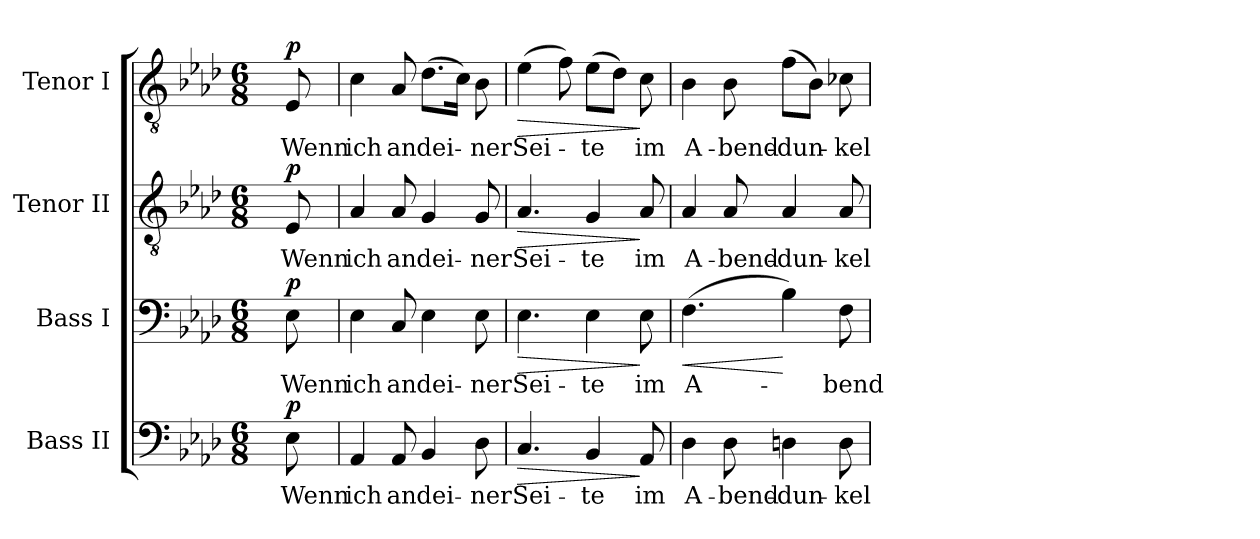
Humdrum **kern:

**kern	**text	**dynam	**kern	**text	**dynam	**kern	**text	**dynam	**kern	**text	**dynam
*part4	*part4	*part4	*part3	*part3	*part3	*part2	*part2	*part2	*part1	*part1	*part1
*staff4	*staff4	*staff4	*staff3	*staff3	*staff3	*staff2	*staff2	*staff2	*staff1	*staff1	*staff1
*I"Bass II	*	*	*I"Bass I	*	*	*I"Tenor II	*	*	*I"Tenor I	*	*
*I'B.	*	*	*I'B.	*	*	*I'T.	*	*	*I'T.	*	*
!!LO:PB:g=z
*clefF4	*	*	*clefF4	*	*	*clefGv2	*	*	*clefGv2	*	*
*	*	*	*	*	*	*ITrd7c12	*	*	*ITrd7c12	*	*
*k[b-e-a-d-]	*	*	*k[b-e-a-d-]	*	*	*k[b-e-a-d-]	*	*	*k[b-e-a-d-]	*	*
*A-:	*	*	*A-:	*	*	*A-:	*	*	*A-:	*	*
*M6/8	*	*	*M6/8	*	*	*M6/8	*	*	*M6/8	*	*
=	=	=	=	=	=	=	=	=	=	=	=
8ryy	.	.	8ryy	.	.	8ryy	.	.	8ryy	.	.
!	!LO:LY:b:color=#000000	!	!	!	!	!	!	!	!	!	!
!	!	!	!	!LO:LY:b:color=#000000	!	!	!	!	!	!	!
!	!	!	!	!	!	!	!LO:LY:b:color=#000000	!	!	!	!
!	!	!	!	!	!	!	!	!	!	!LO:LY:b:color=#000000	!
8E-i\	Wenn	p	8E-i\	Wenn	p	8EE-i/	Wenn	p	8EE-i/	Wenn	p
=1	=1	=1	=1	=1	=1	=1	=1	=1	=1	=1	=1
!	!LO:LY:b:color=#000000	!	!	!	!	!	!	!	!	!	!
!	!	!	!	!LO:LY:b:color=#000000	!	!	!	!	!	!	!
!	!	!	!	!	!	!	!LO:LY:b:color=#000000	!	!	!	!
!	!	!	!	!	!	!	!	!	!	!LO:LY:b:color=#000000	!
4AA-i/	ich	.	4E-i\	ich	.	4AA-i/	ich	.	4Ci\	ich	.
!	!LO:LY:b:color=#000000	!	!	!	!	!	!	!	!	!	!
!	!	!	!	!LO:LY:b:color=#000000	!	!	!	!	!	!	!
!	!	!	!	!	!	!	!LO:LY:b:color=#000000	!	!	!	!
!	!	!	!	!	!	!	!	!	!	!LO:LY:b:color=#000000	!
8AA-i/	an	.	8Ci/	an	.	8AA-i/	an	.	8AA-i/	an	.
!	!LO:LY:b:color=#000000	!	!	!	!	!	!	!	!	!	!
!	!	!	!	!LO:LY:b:color=#000000	!	!	!	!	!	!	!
!	!	!	!	!	!	!	!LO:LY:b:color=#000000	!	!	!	!
!	!	!	!	!	!	!	!	!	!	!LO:LY:b:color=#000000	!
4BB-i/	dei-	.	4E-i\	dei-	.	4GGi/	dei-	.	(8.D-i\L	dei-	.
.	.	.	.	.	.	.	.	.	16Ci\Jk)	.	.
!	!LO:LY:b:color=#000000	!	!	!	!	!	!	!	!	!	!
!	!	!	!	!LO:LY:b:color=#000000	!	!	!	!	!	!	!
!	!	!	!	!	!	!	!LO:LY:b:color=#000000	!	!	!	!
!	!	!	!	!	!	!	!	!	!	!LO:LY:b:color=#000000	!
8D-i\	-ner	.	8E-i\	-ner	.	8GGi/	-ner	.	8BB-i\	-ner	.
=2	=2	=2	=2	=2	=2	=2	=2	=2	=2	=2	=2
!	!LO:LY:b:color=#000000	!LO:HP:b	!	!	!	!	!	!	!	!	!
!	!	!	!	!LO:LY:b:color=#000000	!LO:HP:b	!	!	!	!	!	!
!	!	!	!	!	!	!	!LO:LY:b:color=#000000	!LO:HP:b	!	!	!
!	!	!	!	!	!	!	!	!	!	!LO:LY:b:color=#000000	!LO:HP:b
4.Ci/	Sei-	>	4.E-i\	Sei-	>	4.AA-i/	Sei-	>	(4E-i\	Sei-	>
.	.	.	.	.	.	.	.	.	8Fi\)	.	.
!	!LO:LY:b:color=#000000	!	!	!	!	!	!	!	!	!	!
!	!	!	!	!LO:LY:b:color=#000000	!	!	!	!	!	!	!
!	!	!	!	!	!	!	!LO:LY:b:color=#000000	!	!	!	!
!	!	!	!	!	!	!	!	!	!	!LO:LY:b:color=#000000	!
4BB-i/	-te	.	4E-i\	-te	.	4GGi/	-te	.	(8E-i\L	-te	.
.	.	.	.	.	.	.	.	.	8D-i\J)	.	.
!	!LO:LY:b:color=#000000	!	!	!	!	!	!	!	!	!	!
!	!	!	!	!LO:LY:b:color=#000000	!	!	!	!	!	!	!
!	!	!	!	!	!	!	!LO:LY:b:color=#000000	!	!	!	!
!	!	!	!	!	!	!	!	!	!	!LO:LY:b:color=#000000	!
8AA-i/	im	]	8E-i\	im	]	8AA-i/	im	]	8Ci\	im	]
=3	=3	=3	=3	=3	=3	=3	=3	=3	=3	=3	=3
!	!LO:LY:b:color=#000000	!	!	!	!	!	!	!	!	!	!
!	!	!	!	!LO:LY:b:color=#000000	!LO:HP:b	!	!	!	!	!	!
!	!	!	!	!	!	!	!LO:LY:b:color=#000000	!	!	!	!
!	!	!	!	!	!	!	!	!	!	!LO:LY:b:color=#000000	!
4D-i\	A-	.	(4.Fi\	A-	<	4AA-i/	A-	.	4BB-i\	A-	.
!	!LO:LY:b:color=#000000	!	!	!	!	!	!	!	!	!	!
!	!	!	!	!	!	!	!LO:LY:b:color=#000000	!	!	!	!
!	!	!	!	!	!	!	!	!	!	!LO:LY:b:color=#000000	!
8D-i\	-bend-	.	.	.	.	8AA-i/	-bend-	.	8BB-i\	-bend-	.
!	!LO:LY:b:color=#000000	!	!	!	!	!	!	!	!	!	!
!	!	!	!	!	!	!	!LO:LY:b:color=#000000	!	!	!	!
!	!	!	!	!	!	!	!	!	!	!LO:LY:b:color=#000000	!
4Dni\	-dun-	.	4B-i\)	.	[	4AA-i/	-dun-	.	(8Fi\L	-dun-	.
.	.	.	.	.	.	.	.	.	8BB-i\J)	.	.
!	!LO:LY:b:color=#000000	!	!	!	!	!	!	!	!	!	!
!	!	!	!	!LO:LY:b:color=#000000	!	!	!	!	!	!	!
!	!	!	!	!	!	!	!LO:LY:b:color=#000000	!	!	!	!
!	!	!	!	!	!	!	!	!	!	!LO:LY:b:color=#000000	!
8Di\	-kel	.	8Fi\	-bend-	.	8AA-i/	-kel	.	8C-Xi\	-kel	.
=	=	=	=	=	=	=	=	=	=	=	=
*-	*-	*-	*-	*-	*-	*-	*-	*-	*-	*-	*-
